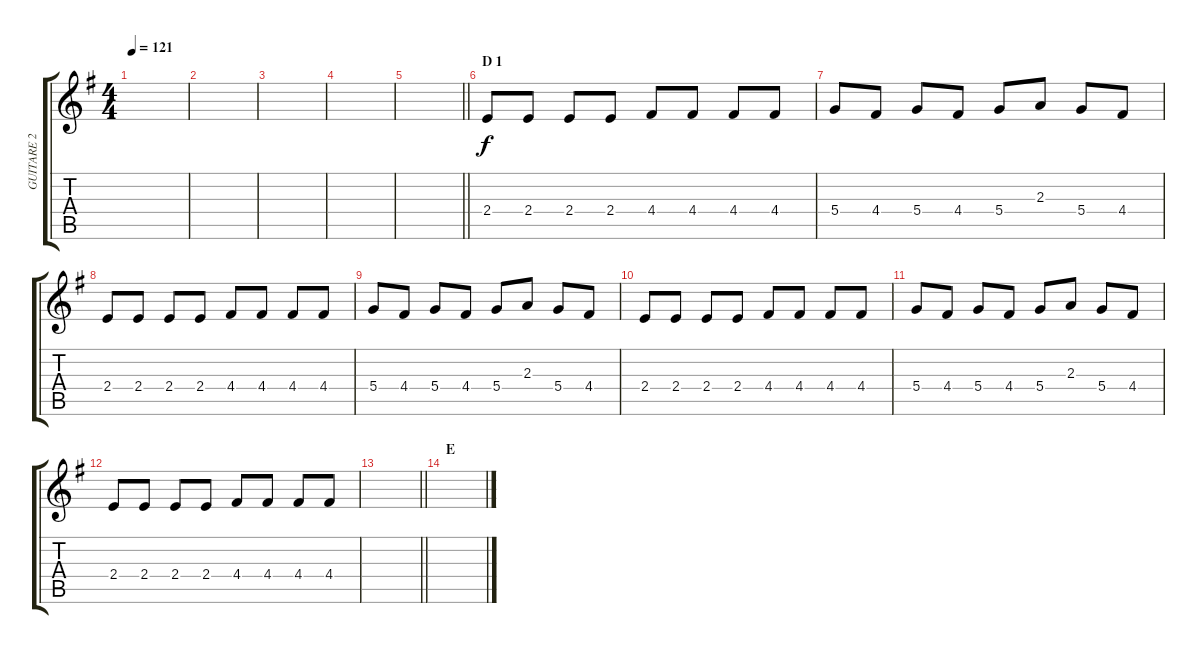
\track ("GUITARE 2" "GUITARE 2") {instrument distortionguitar}
\staff {score tabs}
\tuning (E4 B3 G3 D3 A2 E2) {hide}
\ts (4 4)
\tempo 121
\clef g2
\ks g
|
|
|
|
\barLineRight lightlight
|
\section ("" "D 1")
2.4.8 2.4.8 2.4.8 2.4.8 4.4.8 4.4.8 4.4.8 4.4.8 |
5.4.8 4.4.8 5.4.8 4.4.8 5.4.8 2.3.8 5.4.8 4.4.8 |
2.4.8 2.4.8 2.4.8 2.4.8 4.4.8 4.4.8 4.4.8 4.4.8 |
5.4.8 4.4.8 5.4.8 4.4.8 5.4.8 2.3.8 5.4.8 4.4.8 |
2.4.8 2.4.8 2.4.8 2.4.8 4.4.8 4.4.8 4.4.8 4.4.8 |
5.4.8 4.4.8 5.4.8 4.4.8 5.4.8 2.3.8 5.4.8 4.4.8 |
2.4.8 2.4.8 2.4.8 2.4.8 4.4.8 4.4.8 4.4.8 4.4.8 |
\barLineRight lightlight
|
\section ("" "E")
